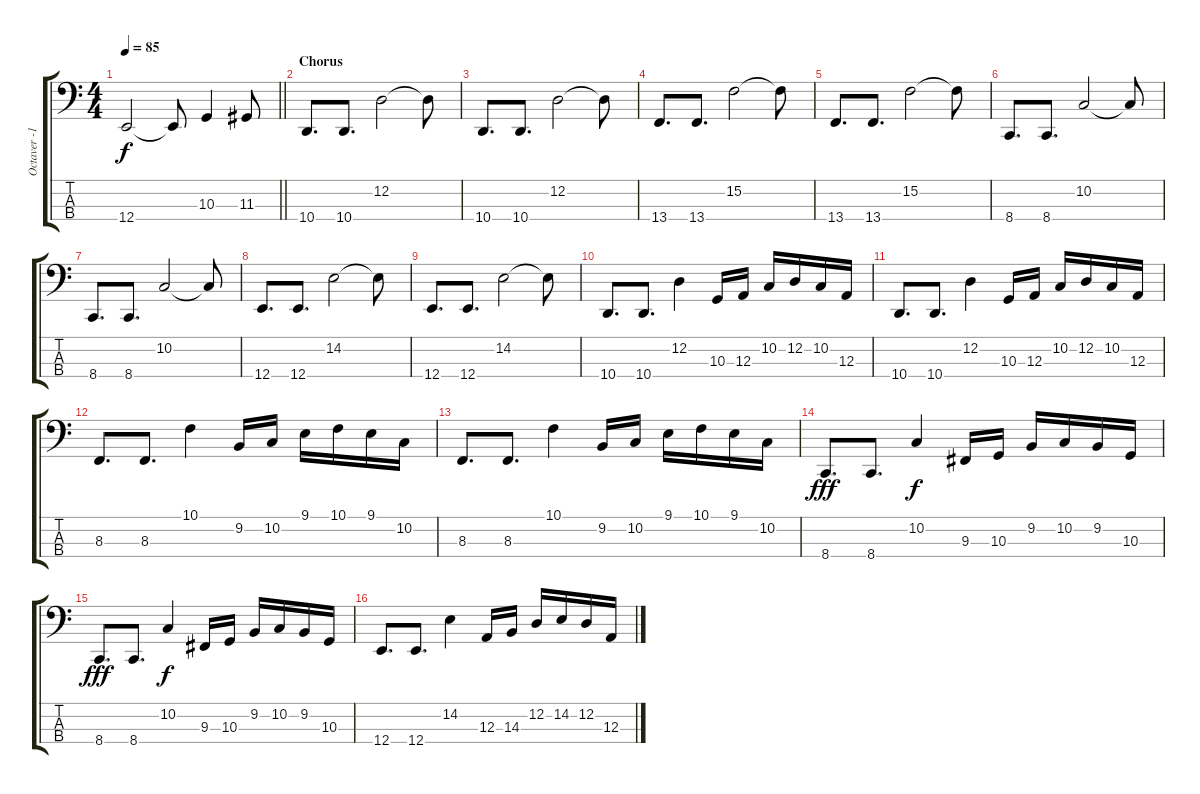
\track ("Octaver -1" "Octaver -1") {instrument distortionguitar}
\staff {score tabs}
\tuning (G1 D1 A0 E0) {hide}
\ts (4 4)
\tempo 85
\clef f4
\barLineRight lightlight
\ks c
12.4.2{dy f} 12.4{t}.8 10.3.4 11.3.8 |
\section ("" "Chorus")
10.4.8{d} 10.4.8{d} 12.2.2 12.2{t}.8 |
10.4.8{d} 10.4.8{d} 12.2.2 12.2{t}.8 |
13.4.8{d} 13.4.8{d} 15.2.2 15.2{t}.8 |
13.4.8{d} 13.4.8{d} 15.2.2 15.2{t}.8 |
8.4.8{d} 8.4.8{d} 10.2.2 10.2{t}.8 |
8.4.8{d} 8.4.8{d} 10.2.2 10.2{t}.8 |
12.4.8{d} 12.4.8{d} 14.2.2 14.2{t}.8 |
12.4.8{d} 12.4.8{d} 14.2.2 14.2{t}.8 |
10.4.8{d} 10.4.8{d} 12.2.4 10.3.16 12.3.16 10.2.16 12.2.16 10.2.16 12.3.16 |
10.4.8{d} 10.4.8{d} 12.2.4 10.3.16 12.3.16 10.2.16 12.2.16 10.2.16 12.3.16 |
8.3.8{d} 8.3.8{d} 10.1.4 9.2.16 10.2.16 9.1.16 10.1.16 9.1.16 10.2.16 |
8.3.8{d} 8.3.8{d} 10.1.4 9.2.16 10.2.16 9.1.16 10.1.16 9.1.16 10.2.16 |
8.4.8{d dy fff} 8.4.8{d} 10.2.4{dy f} 9.3.16 10.3.16 9.2.16 10.2.16 9.2.16 10.3.16 |
8.4.8{d dy fff} 8.4.8{d} 10.2.4{dy f} 9.3.16 10.3.16 9.2.16 10.2.16 9.2.16 10.3.16 |
12.4.8{d} 12.4.8{d} 14.2.4 12.3.16 14.3.16 12.2.16 14.2.16 12.2.16 12.3.16
